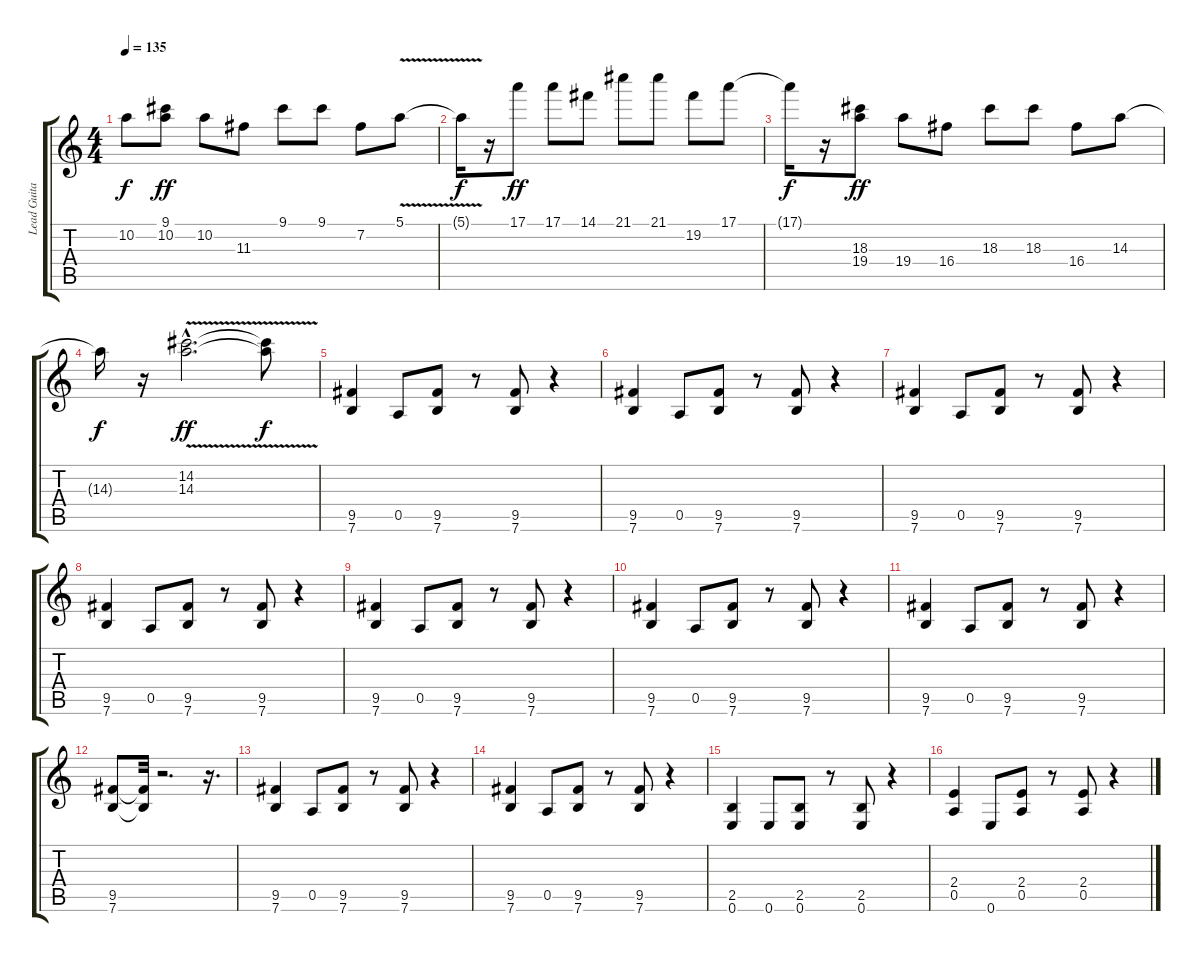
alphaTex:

\track ("Lead Guitar" "Lead Guita") {instrument overdrivenguitar}
\staff {score tabs}
\tuning (E4 B3 G3 D3 A2 E2) {hide}
\ts (4 4)
\tempo 135
\clef g2
\ks c
10.2{t}.8{dy f} (9.1 10.2).8{dy ff} 10.2.8 11.3.8 9.1.8 9.1.8 7.2.8 5.1{v}.8 |
5.1{t}.16{dy f} r.16 17.1.8{dy ff} 17.1.8 14.1.8 21.1.8 21.1.8 19.2.8 17.1.8 |
17.1{t}.16{dy f} r.16 (18.3 19.4).8{dy ff} 19.4.8 16.4.8 18.3.8 18.3.8 16.4.8 14.3.8 |
14.3{t}.16{dy f} r.16 (14.2{v hac} 14.3{v hac}).2{d dy ff} (14.2{t} 14.3{t}).8{dy f} |
(9.5 7.6).4{instrument distortionguitar} 0.5.8 (9.5 7.6).8 r.8 (9.5 7.6).8 r.4 |
(9.5 7.6).4 0.5.8 (9.5 7.6).8 r.8 (9.5 7.6).8 r.4 |
(9.5 7.6).4 0.5.8 (9.5 7.6).8 r.8 (9.5 7.6).8 r.4 |
(9.5 7.6).4 0.5.8 (9.5 7.6).8 r.8 (9.5 7.6).8 r.4 |
(9.5 7.6).4 0.5.8 (9.5 7.6).8 r.8 (9.5 7.6).8 r.4 |
(9.5 7.6).4 0.5.8 (9.5 7.6).8 r.8 (9.5 7.6).8 r.4 |
(9.5 7.6).4 0.5.8 (9.5 7.6).8 r.8 (9.5 7.6).8 r.4 |
(9.5 7.6).8 (9.5{t} 7.6{t}).32 r.2{d} r.16{d} |
(9.5 7.6).4 0.5.8 (9.5 7.6).8 r.8 (9.5 7.6).8 r.4 |
(9.5 7.6).4 0.5.8 (9.5 7.6).8 r.8 (9.5 7.6).8 r.4 |
(2.5 0.6).4 0.6.8 (2.5 0.6).8 r.8 (2.5 0.6).8 r.4 |
(2.4 0.5).4 0.6.8 (2.4 0.5).8 r.8 (2.4 0.5).8 r.4
